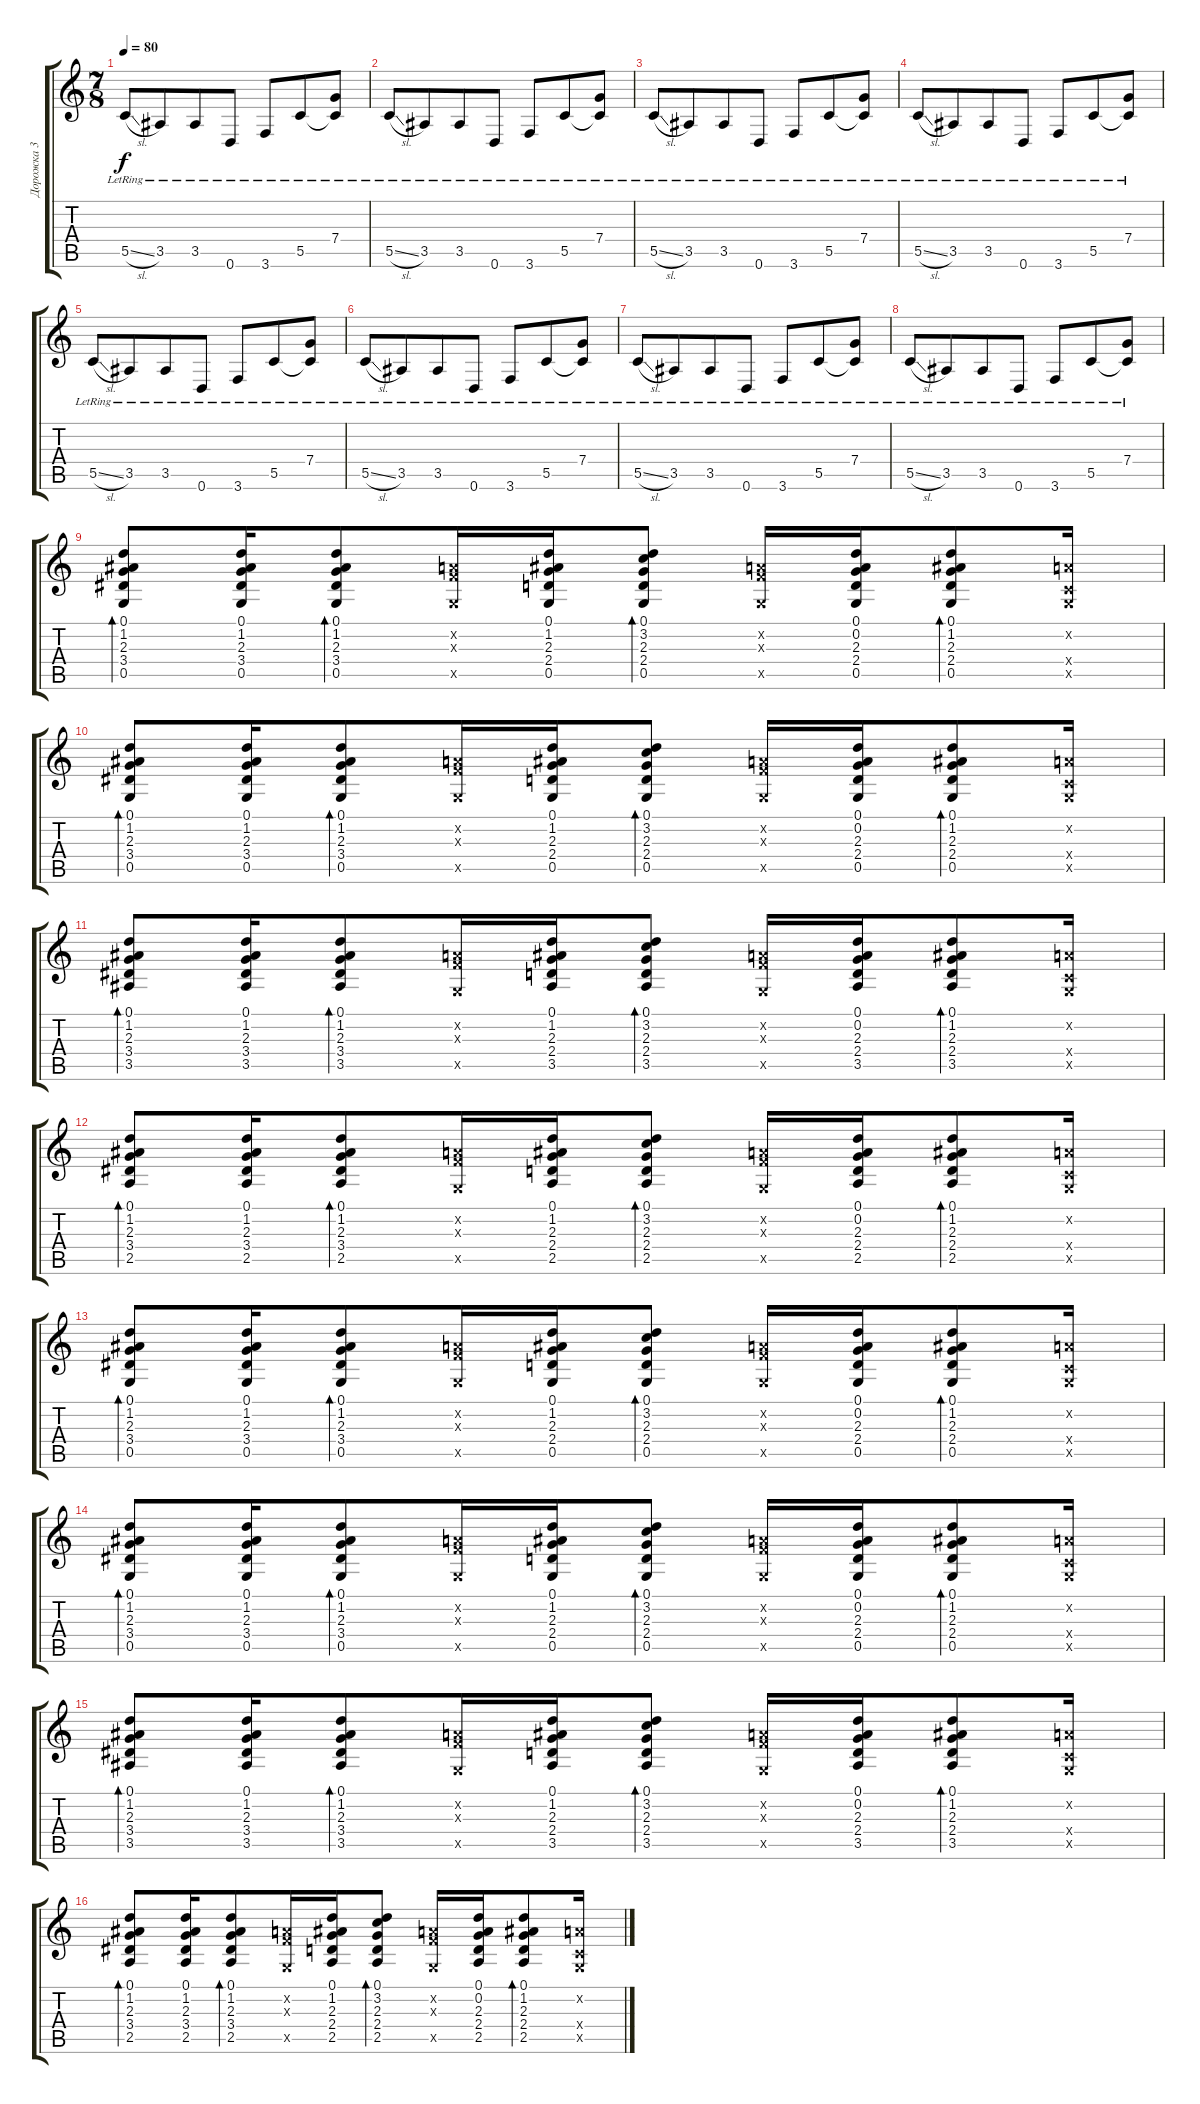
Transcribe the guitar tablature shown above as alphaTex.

\track ("Дорожка 3" "Дорожка 3") {instrument acousticguitarnylon}
\staff {score tabs}
\tuning (D4 A3 F3 C3 G2 D2) {hide}
\ts (7 8)
\tempo 80
\clef g2
\ks c
5.5{sl lr}.8{dy f} 3.5{lr}.8 3.5{lr}.8 0.6{lr}.8 3.6{lr}.8 5.5{lr}.8 (7.4{lr} 5.5{t}).8 |
5.5{sl lr}.8 3.5{lr}.8 3.5{lr}.8 0.6{lr}.8 3.6{lr}.8 5.5{lr}.8 (7.4{lr} 5.5{t}).8 |
5.5{sl lr}.8 3.5{lr}.8 3.5{lr}.8 0.6{lr}.8 3.6{lr}.8 5.5{lr}.8 (7.4{lr} 5.5{t}).8 |
5.5{sl lr}.8 3.5{lr}.8 3.5{lr}.8 0.6{lr}.8 3.6{lr}.8 5.5{lr}.8 (7.4{lr} 5.5{t}).8 |
5.5{sl lr}.8 3.5{lr}.8 3.5{lr}.8 0.6{lr}.8 3.6{lr}.8 5.5{lr}.8 (7.4{lr} 5.5{t}).8 |
5.5{sl lr}.8 3.5{lr}.8 3.5{lr}.8 0.6{lr}.8 3.6{lr}.8 5.5{lr}.8 (7.4{lr} 5.5{t}).8 |
5.5{sl lr}.8 3.5{lr}.8 3.5{lr}.8 0.6{lr}.8 3.6{lr}.8 5.5{lr}.8 (7.4{lr} 5.5{t}).8 |
5.5{sl lr}.8 3.5{lr}.8 3.5{lr}.8 0.6{lr}.8 3.6{lr}.8 5.5{lr}.8 (7.4{lr} 5.5{t}).8 |
(0.1 1.2 2.3 3.4 0.5).8{bd 60} (0.1 1.2 2.3 3.4 0.5).16 (0.1 1.2 2.3 3.4 0.5).8{bd 60} (0.2{x} 0.3{x} 0.5{x}).16 (0.1 1.2 2.3 2.4 0.5).16 (0.1 3.2 2.3 2.4 0.5).8{bd 60} (0.2{x} 0.3{x} 0.5{x}).16 (0.1 0.2 2.3 2.4 0.5).16 (0.1 1.2 2.3 2.4 0.5).8{bd 60} (0.2{x} 0.4{x} 0.5{x}).16 |
(0.1 1.2 2.3 3.4 0.5).8{bd 60} (0.1 1.2 2.3 3.4 0.5).16 (0.1 1.2 2.3 3.4 0.5).8{bd 60} (0.2{x} 0.3{x} 0.5{x}).16 (0.1 1.2 2.3 2.4 0.5).16 (0.1 3.2 2.3 2.4 0.5).8{bd 60} (0.2{x} 0.3{x} 0.5{x}).16 (0.1 0.2 2.3 2.4 0.5).16 (0.1 1.2 2.3 2.4 0.5).8{bd 60} (0.2{x} 0.4{x} 0.5{x}).16 |
(0.1 1.2 2.3 3.4 3.5).8{bd 60} (0.1 1.2 2.3 3.4 3.5).16 (0.1 1.2 2.3 3.4 3.5).8{bd 60} (0.2{x} 0.3{x} 0.5{x}).16 (0.1 1.2 2.3 2.4 3.5).16 (0.1 3.2 2.3 2.4 3.5).8{bd 60} (0.2{x} 0.3{x} 0.5{x}).16 (0.1 0.2 2.3 2.4 3.5).16 (0.1 1.2 2.3 2.4 3.5).8{bd 60} (0.2{x} 0.4{x} 0.5{x}).16 |
(0.1 1.2 2.3 3.4 2.5).8{bd 60} (0.1 1.2 2.3 3.4 2.5).16 (0.1 1.2 2.3 3.4 2.5).8{bd 60} (0.2{x} 0.3{x} 0.5{x}).16 (0.1 1.2 2.3 2.4 2.5).16 (0.1 3.2 2.3 2.4 2.5).8{bd 60} (0.2{x} 0.3{x} 0.5{x}).16 (0.1 0.2 2.3 2.4 2.5).16 (0.1 1.2 2.3 2.4 2.5).8{bd 60} (0.2{x} 0.4{x} 0.5{x}).16 |
(0.1 1.2 2.3 3.4 0.5).8{bd 60} (0.1 1.2 2.3 3.4 0.5).16 (0.1 1.2 2.3 3.4 0.5).8{bd 60} (0.2{x} 0.3{x} 0.5{x}).16 (0.1 1.2 2.3 2.4 0.5).16 (0.1 3.2 2.3 2.4 0.5).8{bd 60} (0.2{x} 0.3{x} 0.5{x}).16 (0.1 0.2 2.3 2.4 0.5).16 (0.1 1.2 2.3 2.4 0.5).8{bd 60} (0.2{x} 0.4{x} 0.5{x}).16 |
(0.1 1.2 2.3 3.4 0.5).8{bd 60} (0.1 1.2 2.3 3.4 0.5).16 (0.1 1.2 2.3 3.4 0.5).8{bd 60} (0.2{x} 0.3{x} 0.5{x}).16 (0.1 1.2 2.3 2.4 0.5).16 (0.1 3.2 2.3 2.4 0.5).8{bd 60} (0.2{x} 0.3{x} 0.5{x}).16 (0.1 0.2 2.3 2.4 0.5).16 (0.1 1.2 2.3 2.4 0.5).8{bd 60} (0.2{x} 0.4{x} 0.5{x}).16 |
(0.1 1.2 2.3 3.4 3.5).8{bd 60} (0.1 1.2 2.3 3.4 3.5).16 (0.1 1.2 2.3 3.4 3.5).8{bd 60} (0.2{x} 0.3{x} 0.5{x}).16 (0.1 1.2 2.3 2.4 3.5).16 (0.1 3.2 2.3 2.4 3.5).8{bd 60} (0.2{x} 0.3{x} 0.5{x}).16 (0.1 0.2 2.3 2.4 3.5).16 (0.1 1.2 2.3 2.4 3.5).8{bd 60} (0.2{x} 0.4{x} 0.5{x}).16 |
(0.1 1.2 2.3 3.4 2.5).8{bd 60} (0.1 1.2 2.3 3.4 2.5).16 (0.1 1.2 2.3 3.4 2.5).8{bd 60} (0.2{x} 0.3{x} 0.5{x}).16 (0.1 1.2 2.3 2.4 2.5).16 (0.1 3.2 2.3 2.4 2.5).8{bd 60} (0.2{x} 0.3{x} 0.5{x}).16 (0.1 0.2 2.3 2.4 2.5).16 (0.1 1.2 2.3 2.4 2.5).8{bd 60} (0.2{x} 0.4{x} 0.5{x}).16
